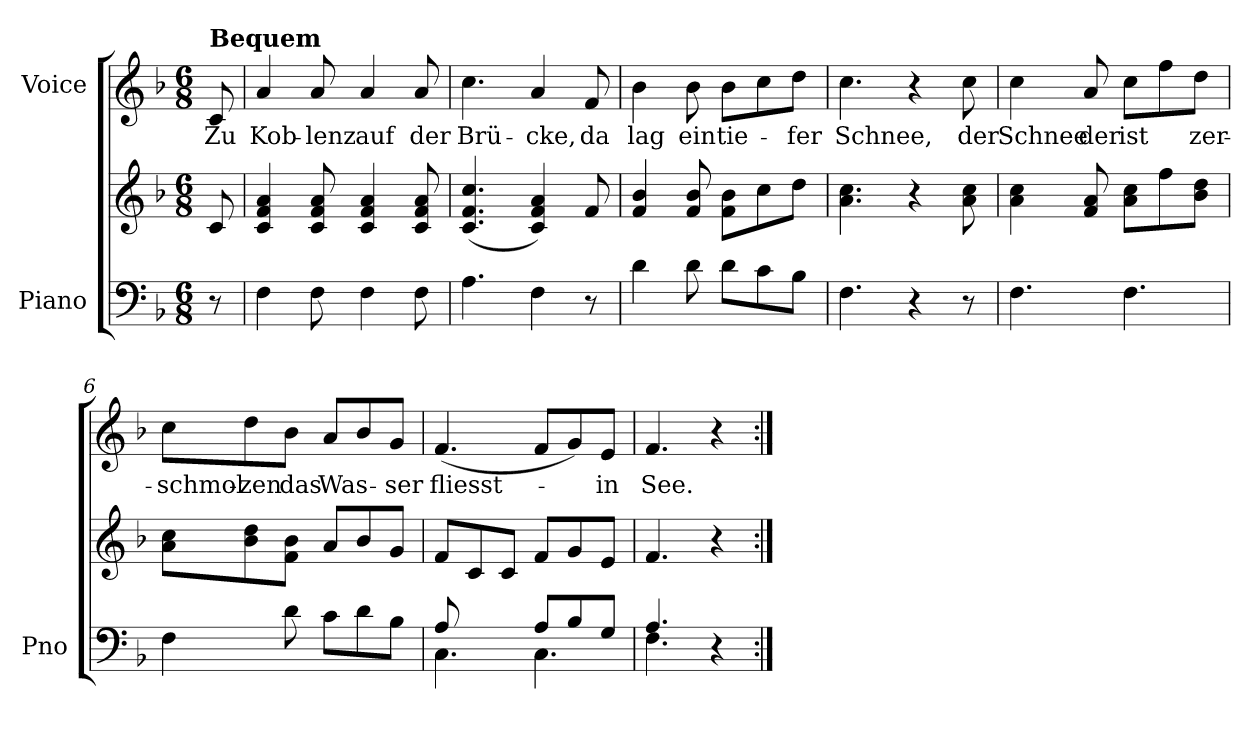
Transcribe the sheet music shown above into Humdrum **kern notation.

**kern	**kern	**kern	**text
*part2	*part2	*part1	*part1
*staff3	*staff2	*staff1	*staff1
*I"Piano	*	*I"Voice	*
*I'Pno	*	*	*
*clefF4	*clefG2	*clefG2	*
*k[b-]	*k[b-]	*k[b-]	*
*M6/8	*M6/8	*M6/8	*
=	=	=	=
!	!	!LO:TX:a:B:t=Bequem	!
!	!	!	!LO:LY:b
8r	8c/	8c/	Zu
=1	=1	=1	=1
!	!	!	!LO:LY:b
4F\	4c/ 4f/ 4a/	4a/	Kob-
!	!	!	!LO:LY:b
8F\	8c/ 8f/ 8a/	8a/	-lenz
!	!	!	!LO:LY:b
4F\	4c/ 4f/ 4a/	4a/	auf
!	!	!	!LO:LY:b
8F\	8c/ 8f/ 8a/	8a/	der
=2	=2	=2	=2
!	!	!	!LO:LY:b
4.A\	(<4.c/ 4.f/ 4.cc/	4.cc\	Brü-
!	!	!	!LO:LY:b
4F\	4c/ 4f/ 4a/)	4a/	-cke,
!	!	!	!LO:LY:b
8r	8f/	8f/	da
=3	=3	=3	=3
!	!	!	!LO:LY:b
4d\	4f/ 4b-/	4b-\	lag
!	!	!	!LO:LY:b
8d\	8f/ 8b-/	8b-\	ein
!	!	!	!LO:LY:b
8d\L	8f\ 8b-\L	8b-\L	tie-
8c\	8cc\	8cc\	.
!	!	!	!LO:LY:b
8B-\J	8dd\J	8dd\J	-fer
=4	=4	=4	=4
!	!	!	!LO:LY:b
4.F\	4.a\ 4.cc\	4.cc\	Schnee,
4r	4r	4r	.
!	!	!	!LO:LY:b
8r	8a\ 8cc\	8cc\	der
!!LO:LB:g=z
=5	=5	=5	=5
!	!	!	!LO:LY:b
4.F\	4a\ 4cc\	4cc\	Schnee
!	!	!	!LO:LY:b
.	8f/ 8a/	8a/	der
!	!	!	!LO:LY:b
4.F\	8a\ 8cc\L	8cc\L	ist
.	8ff\	8ff\	.
!	!	!	!LO:LY:b
.	8b-\ 8dd\J	8dd\J	zer-
=6	=6	=6	=6
!	!	!	!LO:LY:b
4F\	8a\ 8cc\L	8cc\L	-schmol-
!	!	!	!LO:LY:b
.	8b-\ 8dd\	8dd\	-zen
!	!	!	!LO:LY:b
8d\	8f\ 8b-\J	8b-\J	das
!	!	!	!LO:LY:b
8c\L	8a/L	8a/L	Was-
8d\	8b-/	8b-/	.
!	!	!	!LO:LY:b
8B-\J	8g/J	8g/J	-ser
=7	=7	=7	=7
*^	*	*	*
!	!	!	!	!LO:LY:b
4.C\	8A/	8f/L	(>4.f/	fliesst-
.	8ryy	8c/	.	.
.	8ryy	8c/J	.	.
4.C\	8A/L	8f/L	8f/L	.
.	8B-/	8g/	8g/)	.
!	!	!	!	!LO:LY:b
.	8G/J	8e/J	8e/J	-in
=8	=8	=8	=8	=8
!	!	!	!	!LO:LY:b
4.F\	4.A/	4.f/	4.f/	See.
4r	4rBByy	4r	4r	.
*v	*v	*	*	*
=:|!	=:|!	=:|!	=:|!
*-	*-	*-	*-
